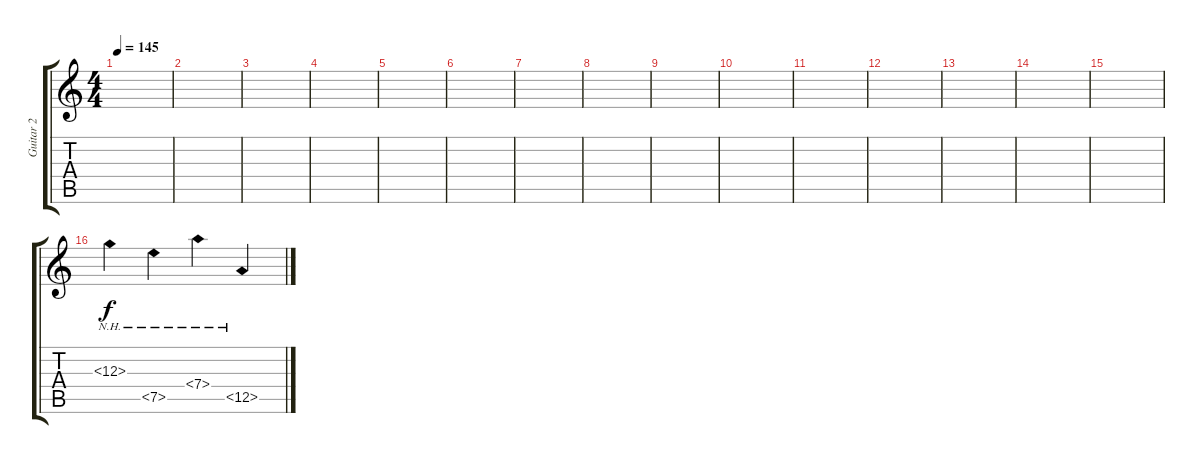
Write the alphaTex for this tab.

\track ("Guitar 2" "Guitar 2") {instrument overdrivenguitar}
\staff {score tabs}
\tuning (E4 B3 G3 D3 A2 E2) {hide}
\ts (4 4)
\tempo 145
\clef g2
\ks c
|
|
|
|
|
|
|
|
|
|
|
|
|
|
|
12.3{nh}.4{instrument electricguitarclean} 7.5{nh}.4 7.4{nh}.4 12.5{nh}.4
